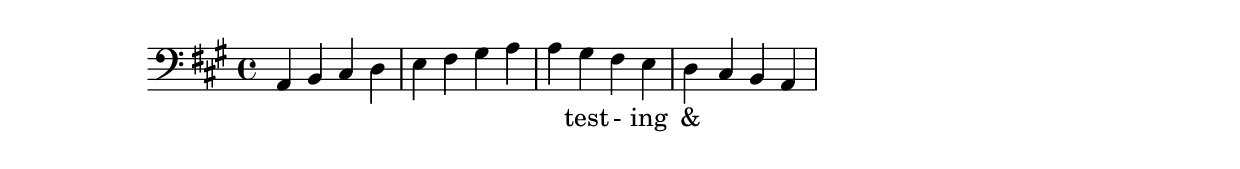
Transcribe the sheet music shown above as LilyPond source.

\version "2.18.2"
\language "english"

\score {
  
  \transpose c a, {
    <<
    
      \relative c' {
        \key c \major %affects
        \clef bass
        \repeat unfold 1 {
         c,4 d e f g a b c 
         c b a g f e d c
  

        }
        
      }
    
     
      \addlyrics {
       | _ _ _ _ | _ _ _ _ | 
        _ test - ing &
      } 
      

    >>
  }
  
  
  

  \midi{}
  \layout{}
}
